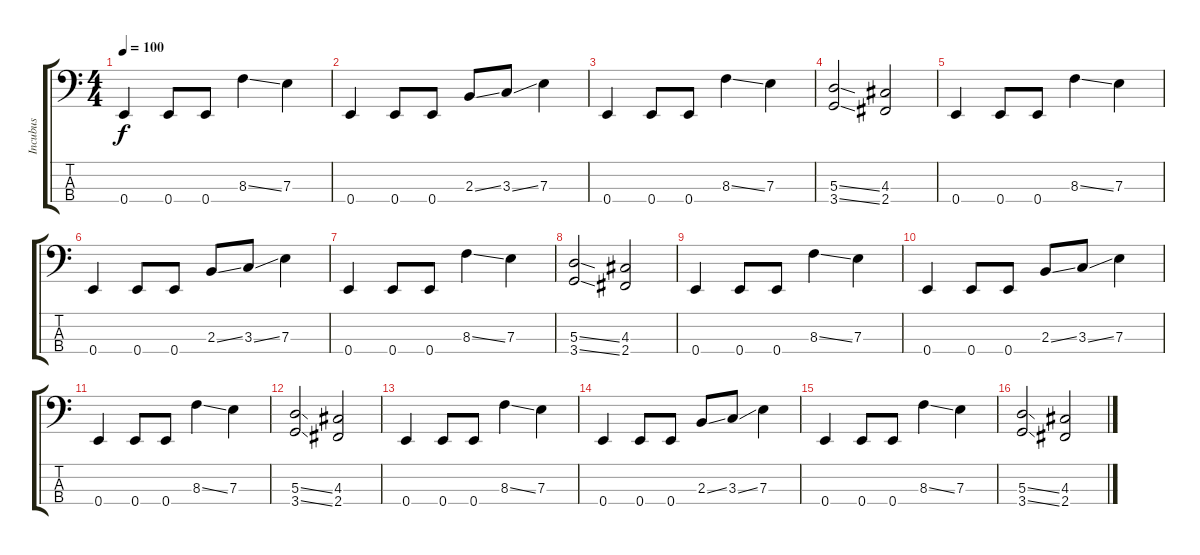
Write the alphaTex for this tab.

\track ("Incubus " "Incubus ") {instrument acousticbass}
\staff {score tabs}
\tuning (G2 D2 A1 E1) {hide}
\ts (4 4)
\tempo 100
\clef f4
\ks c
0.4.4{dy f instrument acousticbass} 0.4.8 0.4.8 8.3{ss}.4 7.3.4 |
0.4.4 0.4.8 0.4.8 2.3{ss}.8 3.3{ss}.8 7.3.4 |
0.4.4 0.4.8 0.4.8 8.3{ss}.4 7.3.4 |
(5.3{ss} 3.4{ss}).2 (4.3 2.4).2 |
0.4.4 0.4.8 0.4.8 8.3{ss}.4 7.3.4 |
0.4.4 0.4.8 0.4.8 2.3{ss}.8 3.3{ss}.8 7.3.4 |
0.4.4 0.4.8 0.4.8 8.3{ss}.4 7.3.4 |
(5.3{ss} 3.4{ss}).2 (4.3 2.4).2 |
0.4.4 0.4.8 0.4.8 8.3{ss}.4 7.3.4 |
0.4.4 0.4.8 0.4.8 2.3{ss}.8 3.3{ss}.8 7.3.4 |
0.4.4 0.4.8 0.4.8 8.3{ss}.4 7.3.4 |
(5.3{ss} 3.4{ss}).2 (4.3 2.4).2 |
0.4.4 0.4.8 0.4.8 8.3{ss}.4 7.3.4 |
0.4.4 0.4.8 0.4.8 2.3{ss}.8 3.3{ss}.8 7.3.4 |
0.4.4 0.4.8 0.4.8 8.3{ss}.4 7.3.4 |
(5.3{ss} 3.4{ss}).2 (4.3 2.4).2
